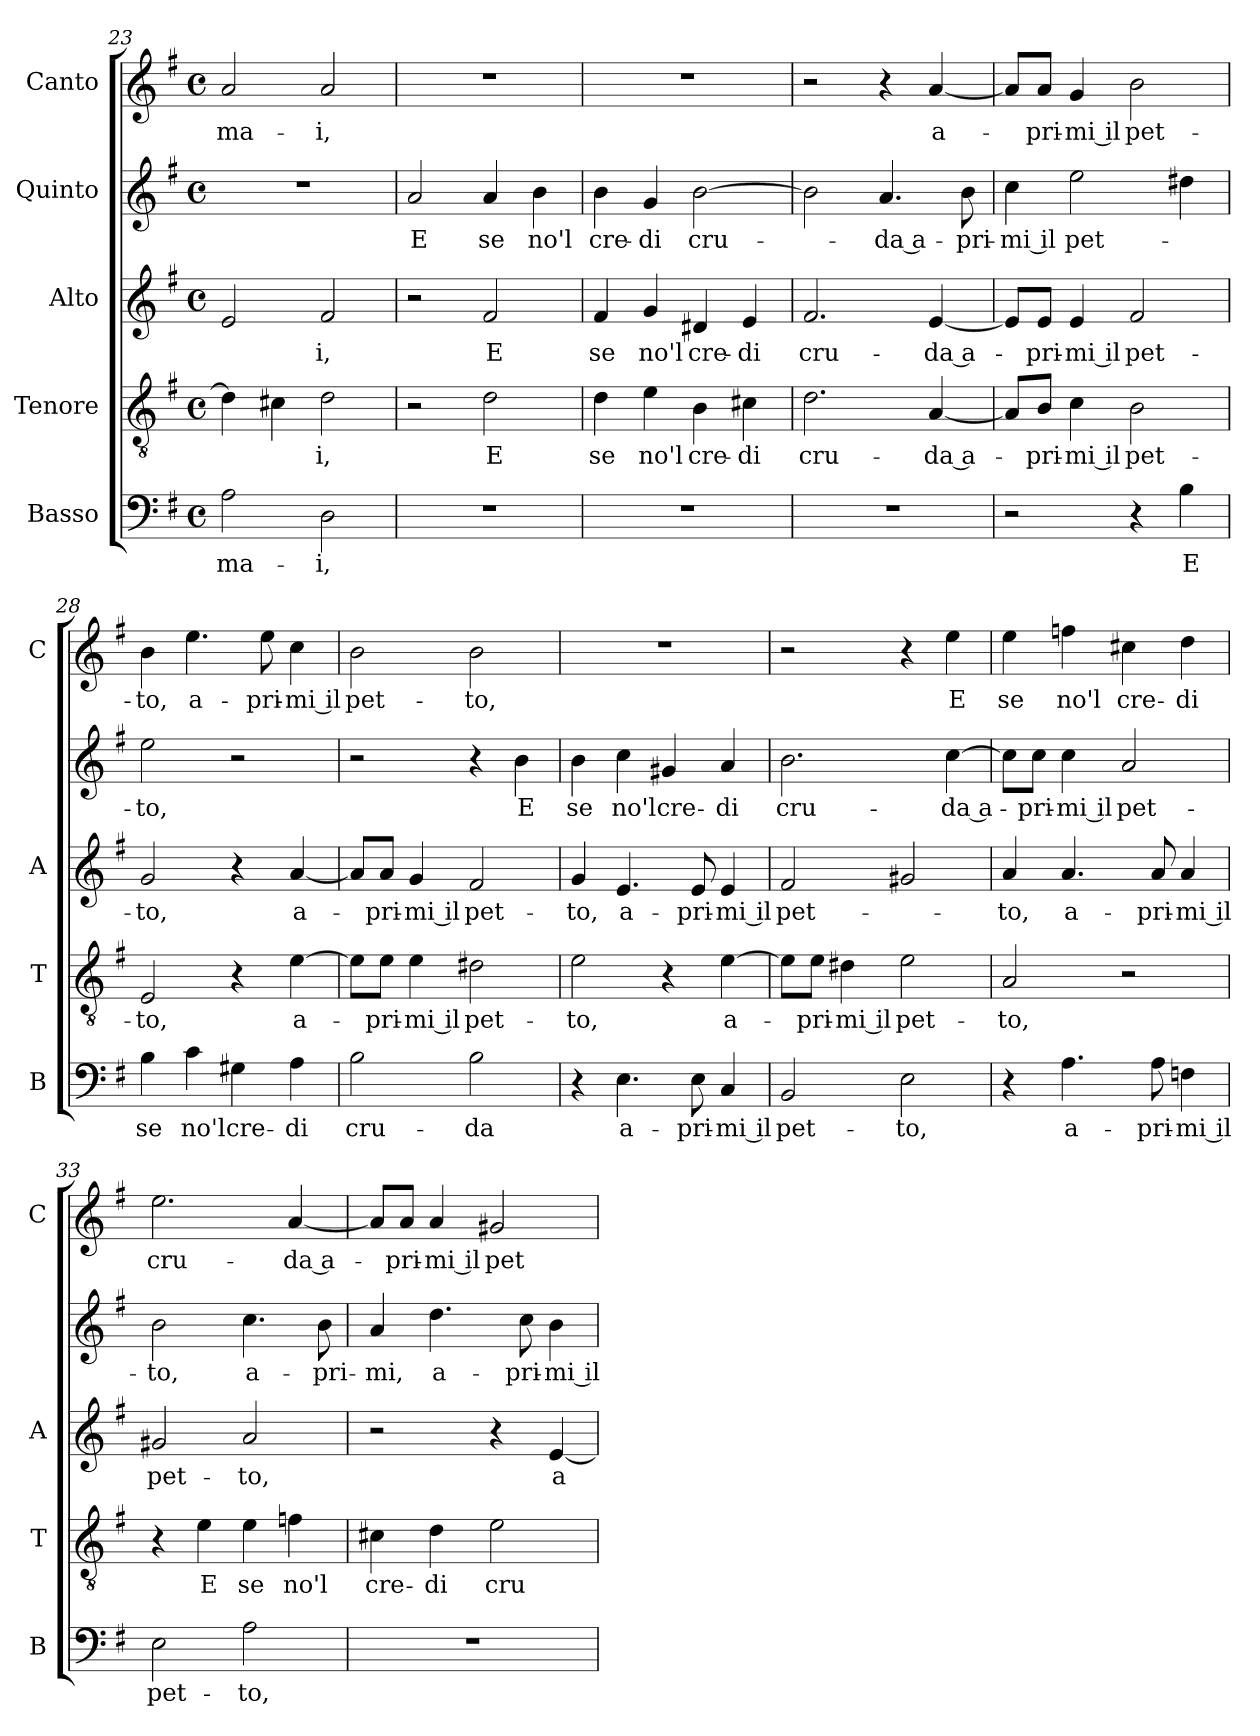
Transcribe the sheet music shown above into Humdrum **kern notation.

**kern	**text	**kern	**text	**kern	**text	**kern	**text	**kern	**text
*part5	*part5	*part4	*part4	*part3	*part3	*part2	*part2	*part1	*part1
*staff5	*staff5	*staff4	*staff4	*staff3	*staff3	*staff2	*staff2	*staff1	*staff1
*I"Basso	*	*I"Tenore	*	*I"Alto	*	*I"Quinto	*	*I"Canto	*
*I'B	*	*I'T	*	*I'A	*	*	*	*I'C	*
*clefF4	*	*clefGv2	*	*clefG2	*	*clefG2	*	*clefG2	*
*k[f#]	*	*k[f#]	*	*k[f#]	*	*k[f#]	*	*k[f#]	*
*G:	*	*G:	*	*G:	*	*G:	*	*G:	*
*M4/4	*	*M4/4	*	*M4/4	*	*M4/4	*	*M4/4	*
*met(c)	*	*met(c)	*	*met(c)	*	*met(c)	*	*met(c)	*
=23	=23	=23	=23	=23	=23	=23	=23	=23	=23
!	!LO:LY:b	!	!	!	!	!	!	!	!LO:LY:b
2A\	-ma-	4d\]	.	2e/	.	1r	.	2a/	-ma-
.	.	4c#X\	.	.	.	.	.	.	.
!	!LO:LY:b	!	!LO:LY:b	!	!LO:LY:b	!	!	!	!LO:LY:b
2D\	-i,	2d\	-i,	2f#/	-i,	.	.	2a/	-i,
=24	=24	=24	=24	=24	=24	=24	=24	=24	=24
!	!	!	!	!	!	!	!LO:LY:b	!	!
1r	.	2r	.	2r	.	2a/	E	1r	.
!	!	!	!LO:LY:b	!	!LO:LY:b	!	!LO:LY:b	!	!
.	.	2d\	E	2f#/	E	4a/	se	.	.
!	!	!	!	!	!	!	!LO:LY:b	!	!
.	.	.	.	.	.	4b\	no'l	.	.
!!LO:LB:g=z
=25	=25	=25	=25	=25	=25	=25	=25	=25	=25
!	!	!	!LO:LY:b	!	!LO:LY:b	!	!LO:LY:b	!	!
1r	.	4d\	se	4f#/	se	4b\	cre-	1r	.
!	!	!	!LO:LY:b	!	!LO:LY:b	!	!LO:LY:b	!	!
.	.	4e\	no'l	4g/	no'l	4g/	-di	.	.
!	!	!	!LO:LY:b	!	!LO:LY:b	!	!LO:LY:b	!	!
.	.	4B\	cre-	4d#X/	cre-	[2b\	cru-	.	.
!	!	!	!LO:LY:b	!	!LO:LY:b	!	!	!	!
.	.	4c#X\	-di	4e/	-di	.	.	.	.
=26	=26	=26	=26	=26	=26	=26	=26	=26	=26
!	!	!	!LO:LY:b	!	!LO:LY:b	!	!	!	!
1r	.	2.d\	cru-	2.f#/	cru-	2b\]	.	2r	.
!	!	!	!	!	!	!	!LO:LY:b	!	!
.	.	.	.	.	.	4.a/	-da a-	4r	.
!	!	!	!LO:LY:b	!	!LO:LY:b	!	!	!	!LO:LY:b
.	.	[4A/	-da a-	[4e/	-da a-	.	.	[4a/	a-
!	!	!	!	!	!	!	!LO:LY:b	!	!
.	.	.	.	.	.	8b\	-pri-	.	.
=27	=27	=27	=27	=27	=27	=27	=27	=27	=27
!	!	!	!	!	!	!	!LO:LY:b	!	!
2r	.	8A/L]	.	8e/L]	.	4cc\	-mi il	8a/L]	.
!	!	!	!LO:LY:b	!	!LO:LY:b	!	!	!	!LO:LY:b
.	.	8B/J	-pri-	8e/J	-pri-	.	.	8a/J	-pri-
!	!	!	!LO:LY:b	!	!LO:LY:b	!	!LO:LY:b	!	!LO:LY:b
.	.	4c\	-mi il	4e/	-mi il	2ee\	pet-	4g/	-mi il
!	!	!	!LO:LY:b	!	!LO:LY:b	!	!	!	!LO:LY:b
4r	.	2B\	pet-	2f#/	pet-	.	.	2b\	pet-
!	!LO:LY:b	!	!	!	!	!	!	!	!
4B\	E	.	.	.	.	4dd#X\	.	.	.
=28	=28	=28	=28	=28	=28	=28	=28	=28	=28
!	!LO:LY:b	!	!LO:LY:b	!	!LO:LY:b	!	!LO:LY:b	!	!LO:LY:b
4B\	se	2E/	-to,	2g/	-to,	2ee\	-to,	4b\	-to,
!	!LO:LY:b	!	!	!	!	!	!	!	!LO:LY:b
4c\	no'l	.	.	.	.	.	.	4.ee\	a-
!	!LO:LY:b	!	!	!	!	!	!	!	!
4G#X\	cre-	4r	.	4r	.	2r	.	.	.
!	!	!	!	!	!	!	!	!	!LO:LY:b
.	.	.	.	.	.	.	.	8ee\	-pri-
!	!LO:LY:b	!	!LO:LY:b	!	!LO:LY:b	!	!	!	!LO:LY:b
4A\	-di	[4e\	a-	[4a/	a-	.	.	4cc\	-mi il
=29	=29	=29	=29	=29	=29	=29	=29	=29	=29
!	!LO:LY:b	!	!	!	!	!	!	!	!LO:LY:b
2B\	cru-	8e\L]	.	8a/L]	.	2r	.	2b\	pet-
!	!	!	!LO:LY:b	!	!LO:LY:b	!	!	!	!
.	.	8e\J	-pri-	8a/J	-pri-	.	.	.	.
!	!	!	!LO:LY:b	!	!LO:LY:b	!	!	!	!
.	.	4e\	-mi il	4g/	-mi il	.	.	.	.
!	!LO:LY:b	!	!LO:LY:b	!	!LO:LY:b	!	!	!	!LO:LY:b
2B\	-da	2d#X\	pet-	2f#/	pet-	4r	.	2b\	-to,
!	!	!	!	!	!	!	!LO:LY:b	!	!
.	.	.	.	.	.	4b\	E	.	.
=30	=30	=30	=30	=30	=30	=30	=30	=30	=30
!	!	!	!LO:LY:b	!	!LO:LY:b	!	!LO:LY:b	!	!
4r	.	2e\	-to,	4g/	-to,	4b\	se	1r	.
!	!LO:LY:b	!	!	!	!LO:LY:b	!	!LO:LY:b	!	!
4.E\	a-	.	.	4.e/	a-	4cc\	no'l	.	.
!	!	!	!	!	!	!	!LO:LY:b	!	!
.	.	4r	.	.	.	4g#X/	cre-	.	.
!	!LO:LY:b	!	!	!	!LO:LY:b	!	!	!	!
8E\	-pri-	.	.	8e/	-pri-	.	.	.	.
!	!LO:LY:b	!	!LO:LY:b	!	!LO:LY:b	!	!LO:LY:b	!	!
4C/	-mi il	[4e\	a-	4e/	-mi il	4a/	-di	.	.
!!LO:PB:g=z
=31	=31	=31	=31	=31	=31	=31	=31	=31	=31
!	!LO:LY:b	!	!	!	!LO:LY:b	!	!LO:LY:b	!	!
2BB/	pet-	8e\L]	.	2f#/	pet-	2.b\	cru-	2r	.
!	!	!	!LO:LY:b	!	!	!	!	!	!
.	.	8e\J	-pri-	.	.	.	.	.	.
!	!	!	!LO:LY:b	!	!	!	!	!	!
.	.	4d#X\	-mi il	.	.	.	.	.	.
!	!LO:LY:b	!	!LO:LY:b	!	!	!	!	!	!
2E\	-to,	2e\	pet-	2g#X/	.	.	.	4r	.
!	!	!	!	!	!	!	!LO:LY:b	!	!LO:LY:b
.	.	.	.	.	.	[4cc\	-da a-	4ee\	E
=32	=32	=32	=32	=32	=32	=32	=32	=32	=32
!	!	!	!LO:LY:b	!	!LO:LY:b	!	!	!	!LO:LY:b
4r	.	2A/	-to,	4a/	-to,	8cc\L]	.	4ee\	se
!	!	!	!	!	!	!	!LO:LY:b	!	!
.	.	.	.	.	.	8cc\J	-pri-	.	.
!	!LO:LY:b	!	!	!	!LO:LY:b	!	!LO:LY:b	!	!LO:LY:b
4.A\	a-	.	.	4.a/	a-	4cc\	-mi il	4ffn\	no'l
!	!	!	!	!	!	!	!LO:LY:b	!	!LO:LY:b
.	.	2r	.	.	.	2a/	pet-	4cc#X\	cre-
!	!LO:LY:b	!	!	!	!LO:LY:b	!	!	!	!
8A\	-pri-	.	.	8a/	-pri-	.	.	.	.
!	!LO:LY:b	!	!	!	!LO:LY:b	!	!	!	!LO:LY:b
4Fn\	-mi il	.	.	4a/	-mi il	.	.	4dd\	-di
=33	=33	=33	=33	=33	=33	=33	=33	=33	=33
!	!LO:LY:b	!	!	!	!LO:LY:b	!	!LO:LY:b	!	!LO:LY:b
2E\	pet-	4r	.	2g#X/	pet-	2b\	-to,	2.ee\	cru-
!	!	!	!LO:LY:b	!	!	!	!	!	!
.	.	4e\	E	.	.	.	.	.	.
!	!LO:LY:b	!	!LO:LY:b	!	!LO:LY:b	!	!LO:LY:b	!	!
2A\	-to,	4e\	se	2a/	-to,	4.cc\	a-	.	.
!	!	!	!LO:LY:b	!	!	!	!	!	!LO:LY:b
.	.	4fn\	no'l	.	.	.	.	[4a/	-da a-
!	!	!	!	!	!	!	!LO:LY:b	!	!
.	.	.	.	.	.	8b\	-pri-	.	.
=34	=34	=34	=34	=34	=34	=34	=34	=34	=34
!	!	!	!LO:LY:b	!	!	!	!LO:LY:b	!	!
1r	.	4c#X\	cre-	2r	.	4a/	-mi,	8a/L]	.
!	!	!	!	!	!	!	!	!	!LO:LY:b
.	.	.	.	.	.	.	.	8a/J	-pri-
!	!	!	!LO:LY:b	!	!	!	!LO:LY:b	!	!LO:LY:b
.	.	4d\	-di	.	.	4.dd\	a-	4a/	-mi il
!	!	!	!LO:LY:b	!	!	!	!	!	!LO:LY:b
.	.	2e\	cru-	4r	.	.	.	2g#X/	pet-
!	!	!	!	!	!	!	!LO:LY:b	!	!
.	.	.	.	.	.	8cc\	-pri-	.	.
!	!	!	!	!	!LO:LY:b	!	!LO:LY:b	!	!
.	.	.	.	[4e/	a-	4b\	-mi il	.	.
=	=	=	=	=	=	=	=	=	=
*-	*-	*-	*-	*-	*-	*-	*-	*-	*-
